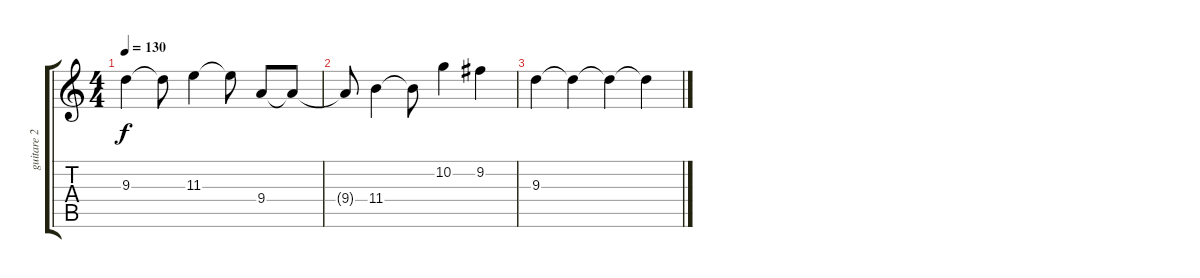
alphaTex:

\track ("guitare 2" "guitare 2") {instrument distortionguitar}
\staff {score tabs}
\tuning (D4 A3 F3 C3 G2 C2) {hide}
\ts (4 4)
\tempo 130
\clef g2
\ks c
9.3.4{dy f} 9.3{t}.8 11.3.4 11.3{t}.8 9.4.8 9.4{t}.8 |
9.4{t}.8 11.4.4 11.4{t}.8 10.2.4 9.2.4 |
9.3.4 9.3{t}.4 9.3{t}.4 9.3{t}.4
